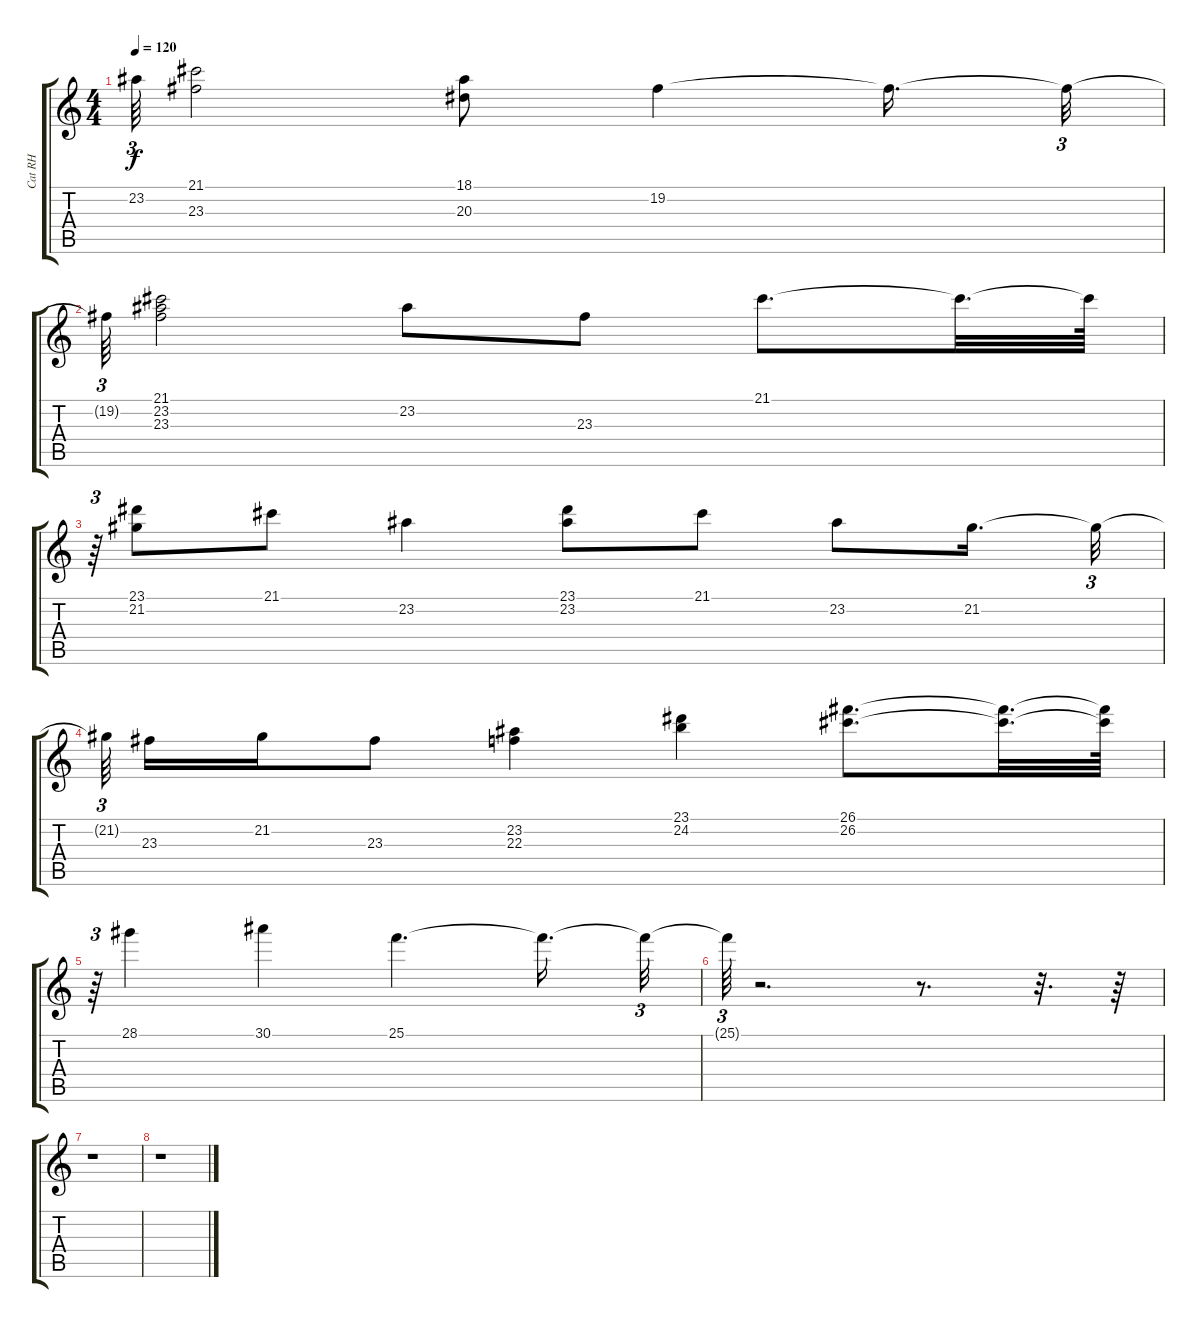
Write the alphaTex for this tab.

\track ("Cat RH" "Cat RH") {instrument percussiveorgan}
\staff {score tabs}
\tuning (E4 B3 G3 D3 A2 E2) {hide}
\ts (4 4)
\tempo 120
\clef g2
\ks c
23.2{t}.64{tu (3 2) dy f} (21.1 23.3).2 (18.1 20.3).8 19.2.4 19.2{t}.16{d} 19.2{t}.32{tu (3 2)} |
19.2{t}.64{tu (3 2)} (21.1 23.2 23.3).2 23.2.8 23.3.8 21.1.8{d} 21.1{t}.32{d} 21.1{t}.64 |
r.64{tu (3 2)} (23.1 21.2).8 21.1.8 23.2.4 (23.1 23.2).8 21.1.8 23.2.8 21.2.16{d} 21.2{t}.32{tu (3 2)} |
21.2{t}.64{tu (3 2)} 23.3.16 21.2.16 23.3.8 (23.2 22.3).4 (23.1 24.2).4 (26.1 26.2).8{d} (26.1{t} 26.2{t}).32{d} (26.1{t} 26.2{t}).64 |
r.64{tu (3 2)} 28.1.4 30.1.4 25.1.4{d} 25.1{t}.16{d} 25.1{t}.32{tu (3 2)} |
25.1{t}.64{tu (3 2)} r.2{d} r.8{d} r.32{d} r.64 |
r.1 |
r.1
